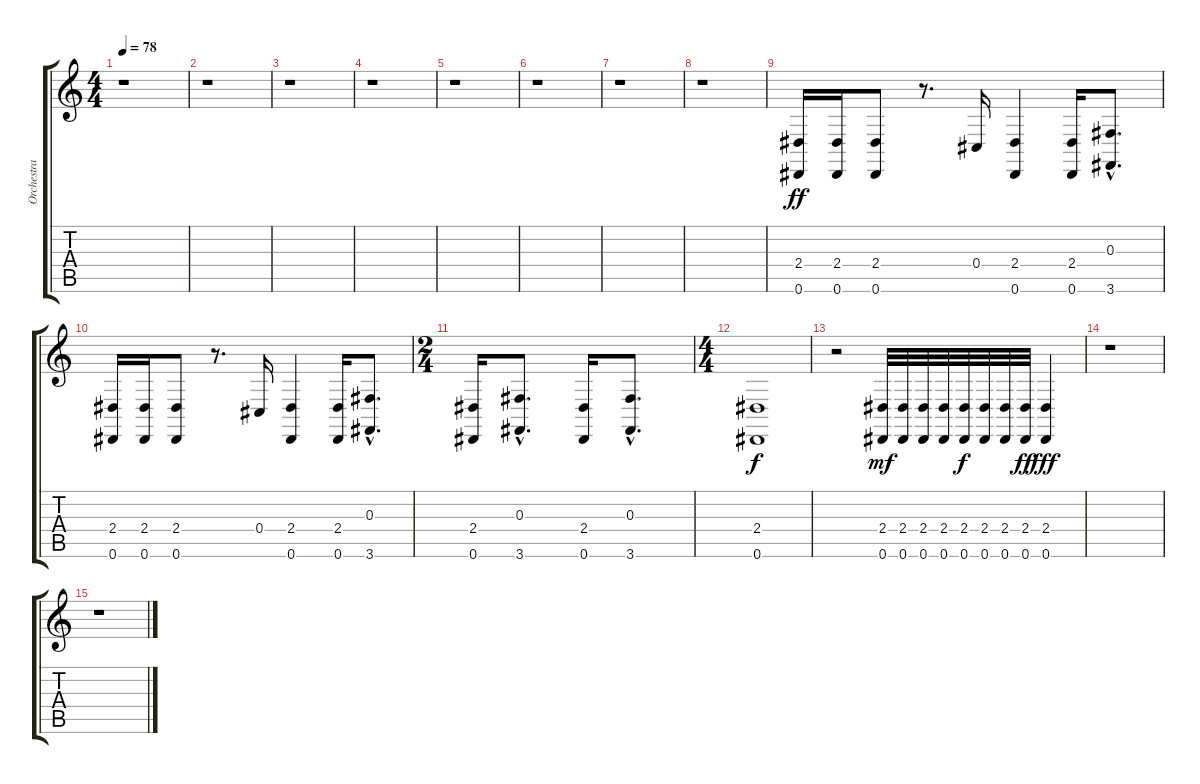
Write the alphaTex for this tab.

\track ("Orchestra" "Orchestra") {instrument timpani}
\staff {score tabs}
\tuning (Eb4 Bb3 Gb3 Db3 Ab2 Eb2) {hide}
\ts (4 4)
\tempo 78
\clef g2
\ks c
r.1{dy ff} |
r.1 |
r.1 |
r.1 |
r.1 |
r.1 |
r.1 |
r.1 |
(2.4 0.6).16{volume 11 balance 11 instrument timpani} (2.4 0.6).16 (2.4 0.6).8 r.8{d} 0.4.16 (2.4 0.6).4 (2.4 0.6).16 (0.3{hac} 3.6{hac}).8{d} |
(2.4 0.6).16 (2.4 0.6).16 (2.4 0.6).8 r.8{d} 0.4.16 (2.4 0.6).4 (2.4 0.6).16 (0.3{hac} 3.6{hac}).8{d} |
\ts (2 4)
(2.4 0.6).16 (0.3{hac} 3.6{hac}).8{d} (2.4 0.6).16 (0.3{hac} 3.6{hac}).8{d} |
\ts (4 4)
(2.4 0.6).1{dy f} |
r.2 (2.4 0.6).32{dy mf} (2.4 0.6).32 (2.4 0.6).32 (2.4 0.6).32 (2.4 0.6).32{dy f} (2.4 0.6).32 (2.4 0.6).32 (2.4 0.6).32{dy ff} (2.4 0.6).4{dy fff} |
r.1 |
r.1
